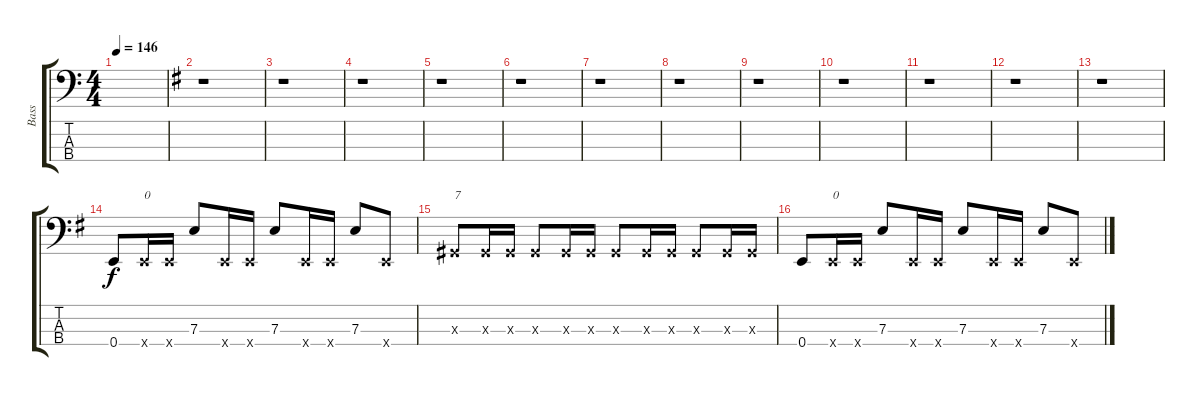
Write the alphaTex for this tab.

\track ("Bass" "Bass") {instrument electricbassfinger}
\staff {score tabs}
\tuning (G2 D2 A1 E1) {hide}
\ts (4 4)
\tempo 146
\clef f4
\ks c
|
\ks g
r.1 |
r.1 |
r.1 |
r.1 |
r.1 |
r.1 |
r.1 |
r.1 |
r.1 |
r.1 |
r.1 |
r.1 |
0.4.8 0.4{x}.16{txt "0"} 0.4{x}.16 7.3.8 0.4{x}.16 0.4{x}.16 7.3.8 0.4{x}.16 0.4{x}.16 7.3.8 0.4{x}.8 |
-1.3{x}.8{txt "7"} -1.3{x}.16 -1.3{x}.16 -1.3{x}.8 -1.3{x}.16 -1.3{x}.16 -1.3{x}.8 -1.3{x}.16 -1.3{x}.16 -1.3{x}.8 -1.3{x}.16 -1.3{x}.16 |
0.4.8 0.4{x}.16{txt "0"} 0.4{x}.16 7.3.8 0.4{x}.16 0.4{x}.16 7.3.8 0.4{x}.16 0.4{x}.16 7.3.8 0.4{x}.8
